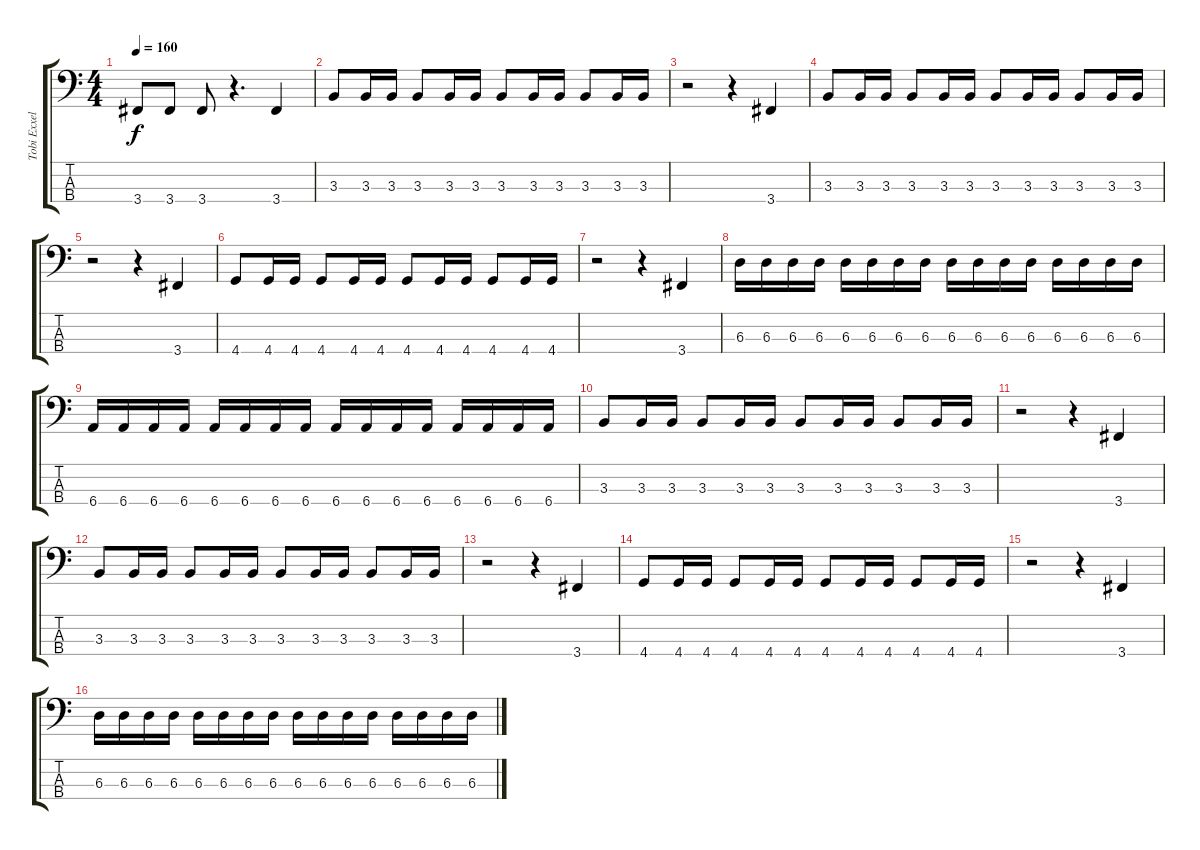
\track ("Tobi Exxel" "Tobi Exxel") {instrument electricbassfinger}
\staff {score tabs}
\tuning (Gb2 Db2 Ab1 Eb1) {hide}
\ts (4 4)
\tempo 160
\clef f4
\ks c
3.4.8{dy f} 3.4.8 3.4.8 r.4{d} 3.4.4 |
3.3.8 3.3.16 3.3.16 3.3.8 3.3.16 3.3.16 3.3.8 3.3.16 3.3.16 3.3.8 3.3.16 3.3.16 |
r.2 r.4 3.4.4 |
3.3.8 3.3.16 3.3.16 3.3.8 3.3.16 3.3.16 3.3.8 3.3.16 3.3.16 3.3.8 3.3.16 3.3.16 |
r.2 r.4 3.4.4 |
4.4.8 4.4.16 4.4.16 4.4.8 4.4.16 4.4.16 4.4.8 4.4.16 4.4.16 4.4.8 4.4.16 4.4.16 |
r.2 r.4 3.4.4 |
6.3.16 6.3.16 6.3.16 6.3.16 6.3.16 6.3.16 6.3.16 6.3.16 6.3.16 6.3.16 6.3.16 6.3.16 6.3.16 6.3.16 6.3.16 6.3.16 |
6.4.16 6.4.16 6.4.16 6.4.16 6.4.16 6.4.16 6.4.16 6.4.16 6.4.16 6.4.16 6.4.16 6.4.16 6.4.16 6.4.16 6.4.16 6.4.16 |
3.3.8 3.3.16 3.3.16 3.3.8 3.3.16 3.3.16 3.3.8 3.3.16 3.3.16 3.3.8 3.3.16 3.3.16 |
r.2 r.4 3.4.4 |
3.3.8 3.3.16 3.3.16 3.3.8 3.3.16 3.3.16 3.3.8 3.3.16 3.3.16 3.3.8 3.3.16 3.3.16 |
r.2 r.4 3.4.4 |
4.4.8 4.4.16 4.4.16 4.4.8 4.4.16 4.4.16 4.4.8 4.4.16 4.4.16 4.4.8 4.4.16 4.4.16 |
r.2 r.4 3.4.4 |
6.3.16 6.3.16 6.3.16 6.3.16 6.3.16 6.3.16 6.3.16 6.3.16 6.3.16 6.3.16 6.3.16 6.3.16 6.3.16 6.3.16 6.3.16 6.3.16
